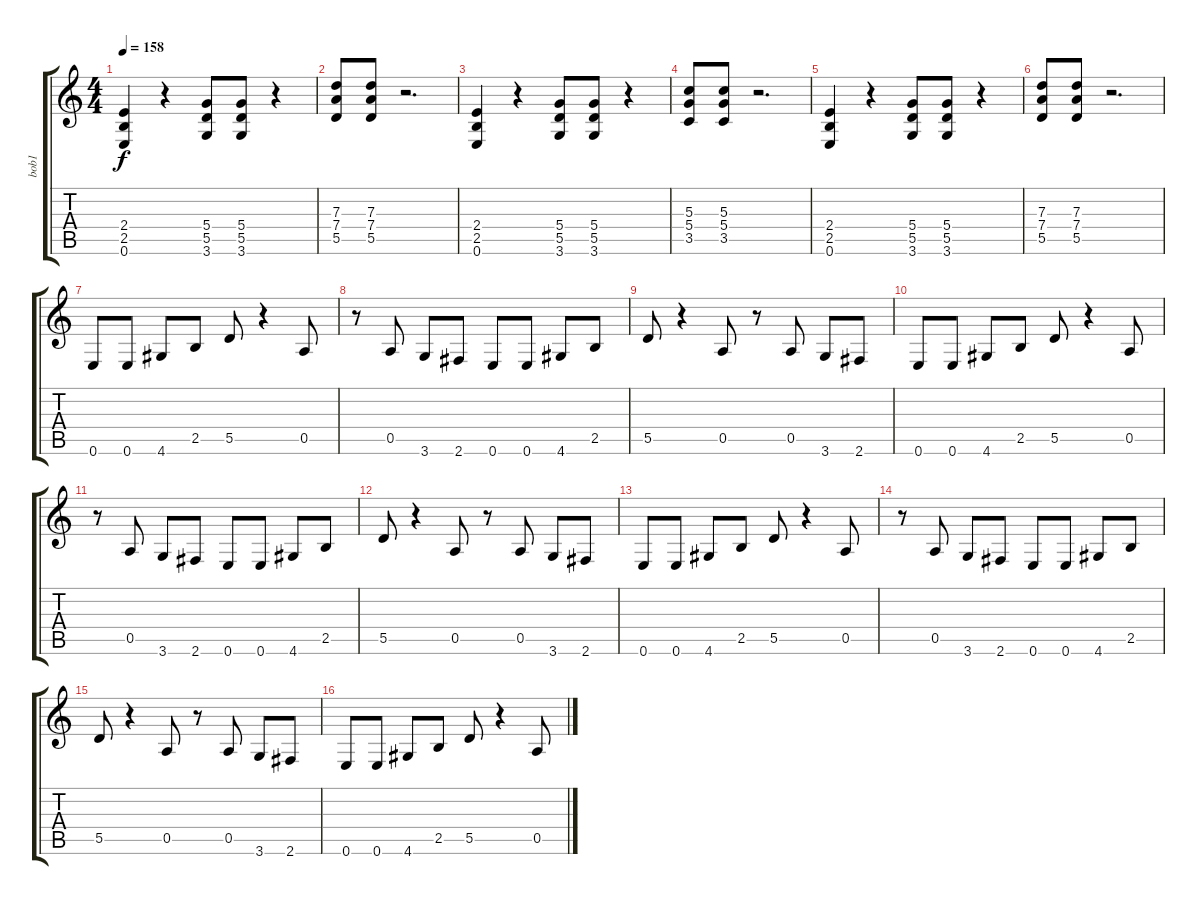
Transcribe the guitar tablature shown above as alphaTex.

\track ("bob1" "bob1") {instrument overdrivenguitar}
\staff {score tabs}
\tuning (E4 B3 G3 D3 A2 E2) {hide}
\ts (4 4)
\tempo 158
\clef g2
\ks c
(2.4 2.5 0.6).4{dy f} r.4 (5.4 5.5 3.6).8 (5.4 5.5 3.6).8 r.4 |
(7.3 7.4 5.5).8 (7.3 7.4 5.5).8 r.2{d} |
(2.4 2.5 0.6).4 r.4 (5.4 5.5 3.6).8 (5.4 5.5 3.6).8 r.4 |
(5.3 5.4 3.5).8 (5.3 5.4 3.5).8 r.2{d} |
(2.4 2.5 0.6).4 r.4 (5.4 5.5 3.6).8 (5.4 5.5 3.6).8 r.4 |
(7.3 7.4 5.5).8 (7.3 7.4 5.5).8 r.2{d} |
0.6.8 0.6.8 4.6.8 2.5.8 5.5.8 r.4 0.5.8 |
r.8 0.5.8 3.6.8 2.6.8 0.6.8 0.6.8 4.6.8 2.5.8 |
5.5.8 r.4 0.5.8 r.8 0.5.8 3.6.8 2.6.8 |
0.6.8 0.6.8 4.6.8 2.5.8 5.5.8 r.4 0.5.8 |
r.8 0.5.8 3.6.8 2.6.8 0.6.8 0.6.8 4.6.8 2.5.8 |
5.5.8 r.4 0.5.8 r.8 0.5.8 3.6.8 2.6.8 |
0.6.8 0.6.8 4.6.8 2.5.8 5.5.8 r.4 0.5.8 |
r.8 0.5.8 3.6.8 2.6.8 0.6.8 0.6.8 4.6.8 2.5.8 |
5.5.8 r.4 0.5.8 r.8 0.5.8 3.6.8 2.6.8 |
0.6.8 0.6.8 4.6.8 2.5.8 5.5.8 r.4 0.5.8
